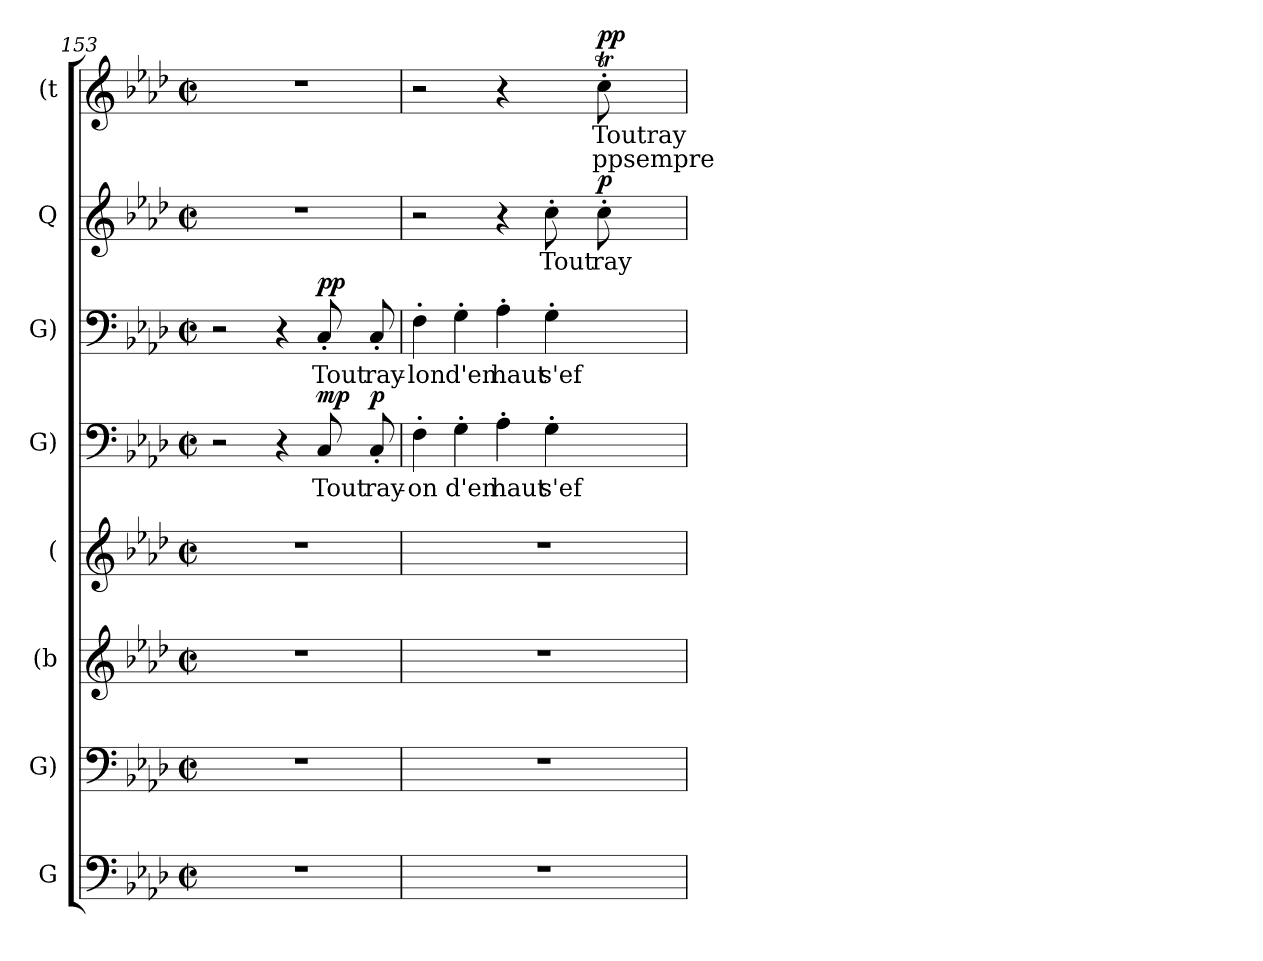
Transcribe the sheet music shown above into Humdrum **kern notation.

**kern	**kern	**kern	**kern	**kern	**text	**dynam	**kern	**text	**dynam	**kern	**text	**dynam	**kern	**text	**text	**dynam
*part8	*part7	*part6	*part5	*part4	*part4	*part4	*part3	*part3	*part3	*part2	*part2	*part2	*part1	*part1	*part1	*part1
*staff8	*staff7	*staff6	*staff5	*staff4	*staff4	*staff4	*staff3	*staff3	*staff3	*staff2	*staff2	*staff2	*staff1	*staff1	*staff1	*staff1
*I"G	*I"G)	*I"(b	*I"(	*I"G)	*	*	*I"G)	*	*	*I"Q	*	*	*I"(t	*	*	*
*clefF4	*clefF4	*clefG2	*clefG2	*clefF4	*	*	*clefF4	*	*	*clefG2	*	*	*clefG2	*	*	*
*k[b-e-a-d-]	*k[b-e-a-d-]	*k[b-e-a-d-]	*k[b-e-a-d-]	*k[b-e-a-d-]	*	*	*k[b-e-a-d-]	*	*	*k[b-e-a-d-]	*	*	*k[b-e-a-d-]	*	*	*
*M2/2	*M2/2	*M2/2	*M2/2	*M2/2	*	*	*M2/2	*	*	*M2/2	*	*	*M2/2	*	*	*
*met(c|)	*met(c|)	*met(c|)	*met(c|)	*met(c|)	*	*	*met(c|)	*	*	*met(c|)	*	*	*met(c|)	*	*	*
=153	=153	=153	=153	=153	=153	=153	=153	=153	=153	=153	=153	=153	=153	=153	=153	=153
1r	1r	1r	1r	2r	.	.	2r	.	.	1r	.	.	1r	.	.	.
.	.	.	.	4r	.	.	4r	.	.	.	.	.	.	.	.	.
!	!	!	!	!	!	!LO:DY:a	!	!	!LO:DY:a	!	!	!	!	!	!	!
.	.	.	.	8Ci/	Tout	mp	8C'<i/	Tout	pp	.	.	.	.	.	.	.
!	!	!	!	!	!	!LO:DY:a	!	!	!	!	!	!	!	!	!	!
.	.	.	.	8C'<i/	ray-	p	8C'<i/	ray-	.	.	.	.	.	.	.	.
=154	=154	=154	=154	=154	=154	=154	=154	=154	=154	=154	=154	=154	=154	=154	=154	=154
1r	1r	1r	1r	4F'>i\	on	.	4F'>i\	lon	.	2r	.	.	2r	.	.	.
.	.	.	.	4G'>i\	d'en	.	4G'>i\	d'en	.	.	.	.	.	.	.	.
.	.	.	.	4A-'>i\	haut	.	4A-'>i\	haut	.	4r	.	.	4r	.	.	.
.	.	.	.	4G'>i\	s'ef-	.	4G'>i\	s'ef-	.	8cc'>i\	Tout	.	8ryy	.	.	.
!	!	!	!	!	!	!	!	!	!	!	!	!LO:DY:a	!	!	!	!LO:DY:a
.	.	.	.	.	.	.	.	.	.	8cc'>i\	ray	p	8cct'>i\	Toutray	ppsempre-	pp
=	=	=	=	=	=	=	=	=	=	=	=	=	=	=	=	=
*-	*-	*-	*-	*-	*-	*-	*-	*-	*-	*-	*-	*-	*-	*-	*-	*-
